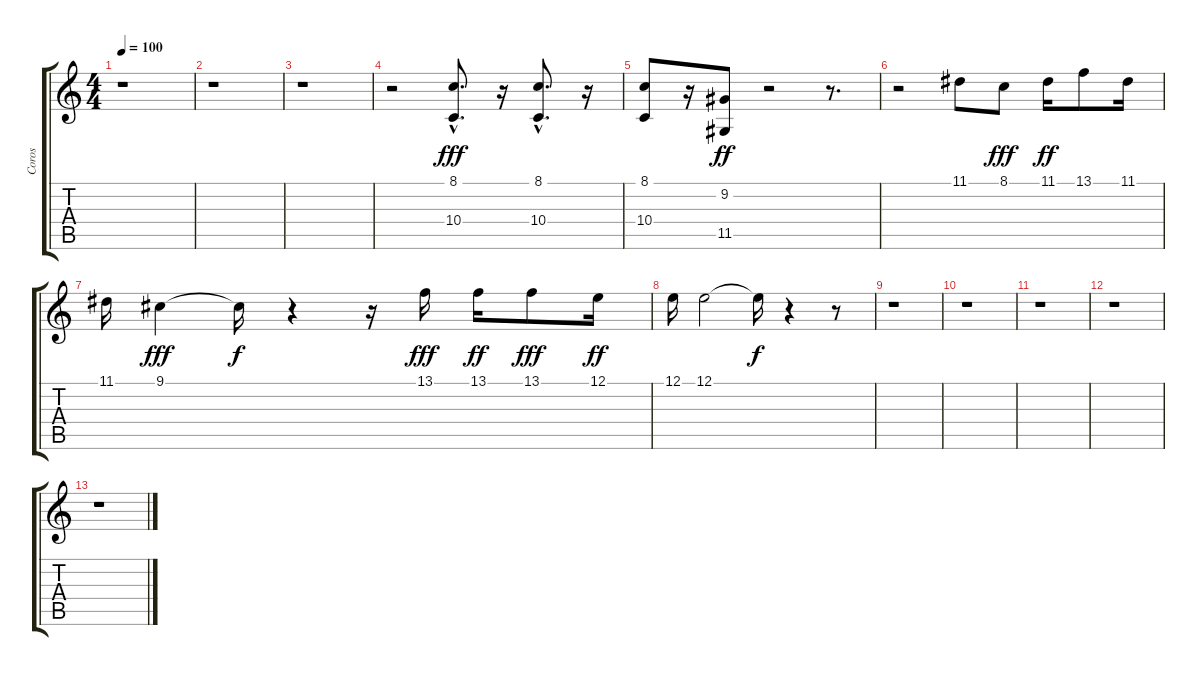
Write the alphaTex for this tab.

\track ("Coros" "Coros") {instrument voiceoohs}
\staff {score tabs}
\tuning (E4 B3 G3 D3 A2 E2) {hide}
\ts (4 4)
\tempo 100
\clef g2
\ks c
r.1{dy fff} |
r.1 |
r.1 |
r.2 (8.1{hac} 10.4{hac}).8{d} r.16 (8.1{hac} 10.4{hac}).8{d} r.16 |
(8.1 10.4).8 r.16 (9.2 11.5).8{dy ff} r.2 r.8{d} |
r.2 11.1.8 8.1.8{dy fff} 11.1.16{dy ff} 13.1.8 11.1.16 |
11.1.16 9.1.4{dy fff} 9.1{t}.16{dy f} r.4 r.16 13.1.16{dy fff} 13.1.16{dy ff} 13.1.8{dy fff} 12.1.16{dy ff} |
12.1.16 12.1.2 12.1{t}.16{dy f} r.4 r.8 |
r.1 |
r.1 |
r.1 |
r.1 |
r.1
